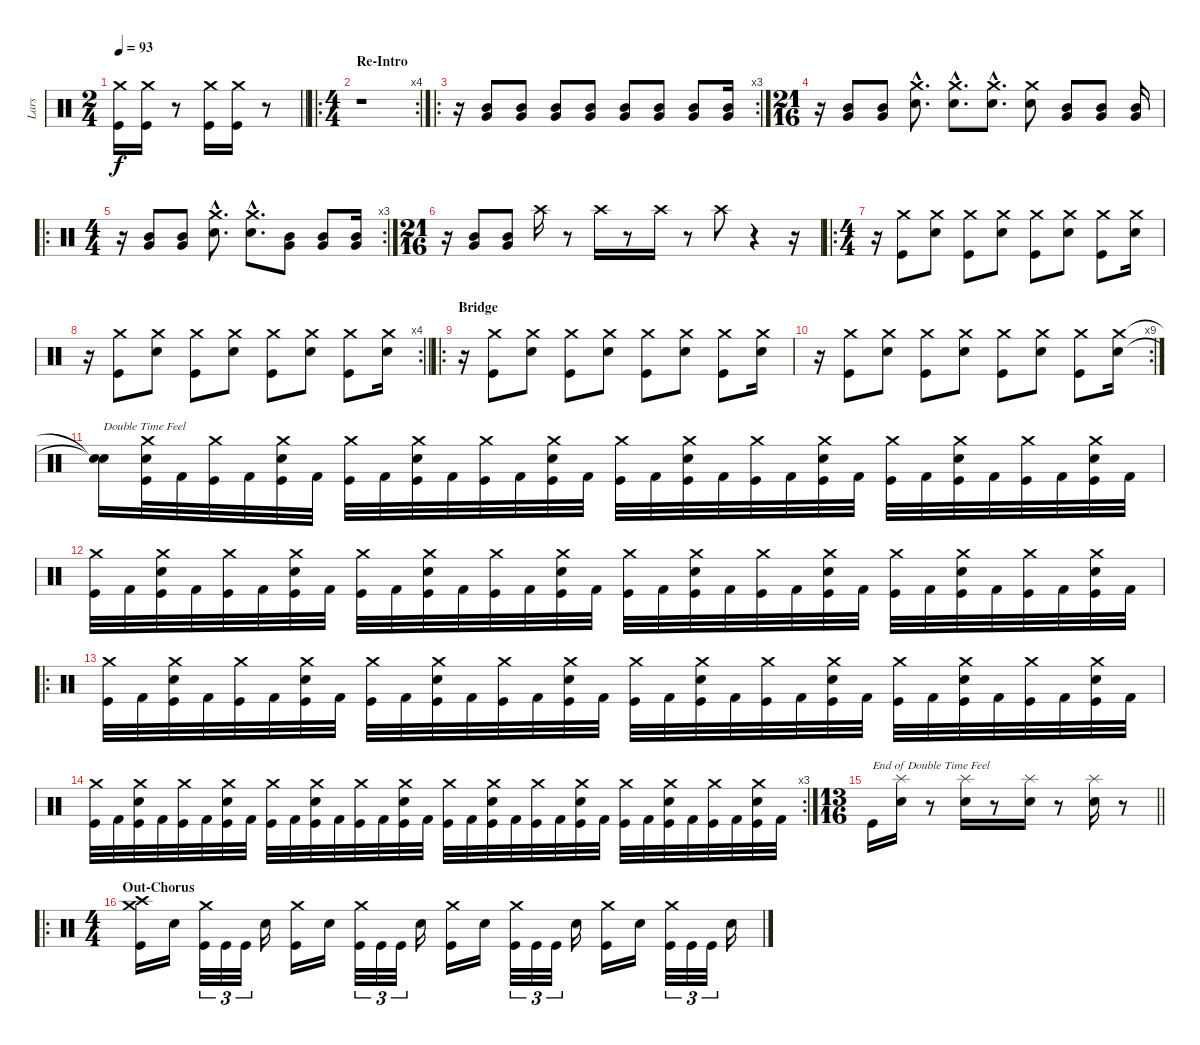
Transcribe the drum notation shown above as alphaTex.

\track ("Lars" "Lars") {instrument percussion}
\staff {score}
\articulation defaults
\ts (2 4)
\tempo 93
\clef neutral
\barLineRight lightlight
\ks c
("Crash medium (hit)" "Kick (hit)").16{dy f} ("Crash medium (hit)" "Kick (hit)").16 r.8 ("Crash medium (hit)" "Kick (hit)").16 ("Crash medium (hit)" "Kick (hit)").16 r.8 |
\ro
\rc 4
\ts (4 4)
\section ("" "Re-Intro")
r.1 |
\ro
\rc 3
r.16 ("Mid Tom (hit)" "Very Low Tom (hit)").8 ("Mid Tom (hit)" "Very Low Tom (hit)").8 ("Mid Tom (hit)" "Very Low Tom (hit)").8 ("Mid Tom (hit)" "Very Low Tom (hit)").8 ("Mid Tom (hit)" "Very Low Tom (hit)").8 ("Mid Tom (hit)" "Very Low Tom (hit)").8 ("Mid Tom (hit)" "Very Low Tom (hit)").8 ("Mid Tom (hit)" "Very Low Tom (hit)").16 |
\ts (21 16)
r.16 ("Mid Tom (hit)" "Very Low Tom (hit)").8 ("Mid Tom (hit)" "Very Low Tom (hit)").8 ("Crash medium (hit)"{hac} "Electric Snare (hit)"{hac}).8{d} ("Crash medium (hit)"{hac} "Electric Snare (hit)"{hac}).8{d} ("Crash medium (hit)"{hac} "Electric Snare (hit)"{hac}).8{d} ("Crash medium (hit)" "Electric Snare (hit)").8 ("Mid Tom (hit)" "Very Low Tom (hit)").8 ("Mid Tom (hit)" "Very Low Tom (hit)").8 ("Mid Tom (hit)" "Very Low Tom (hit)").16 |
\ro
\rc 3
\ts (4 4)
r.16 ("Mid Tom (hit)" "Very Low Tom (hit)").8 ("Mid Tom (hit)" "Very Low Tom (hit)").8 ("Crash medium (hit)"{hac} "Electric Snare (hit)"{hac}).8{d} ("Crash medium (hit)"{hac} "Electric Snare (hit)"{hac}).8{d} ("Mid Tom (hit)" "Very Low Tom (hit)").8 ("Mid Tom (hit)" "Very Low Tom (hit)").8 ("Mid Tom (hit)" "Very Low Tom (hit)").16 |
\ts (21 16)
r.16 ("Mid Tom (hit)" "Very Low Tom (hit)").8 ("Mid Tom (hit)" "Very Low Tom (hit)").8 "Crash high (hit)".16 r.8 "Crash high (hit)".16 r.8 "Crash high (hit)".16 r.8 "Crash high (hit)".8 r.4 r.16 |
\ro
\ts (4 4)
r.16 ("Crash medium (hit)" "Kick (hit)").8 ("Crash medium (hit)" "Electric Snare (hit)").8 ("Crash medium (hit)" "Kick (hit)").8 ("Crash medium (hit)" "Electric Snare (hit)").8 ("Crash medium (hit)" "Kick (hit)").8 ("Crash medium (hit)" "Electric Snare (hit)").8 ("Crash medium (hit)" "Kick (hit)").8 ("Crash medium (hit)" "Electric Snare (hit)").16 |
\rc 4
\barLineRight lightlight
r.16 ("Crash medium (hit)" "Kick (hit)").8 ("Crash medium (hit)" "Electric Snare (hit)").8 ("Crash medium (hit)" "Kick (hit)").8 ("Crash medium (hit)" "Electric Snare (hit)").8 ("Crash medium (hit)" "Kick (hit)").8 ("Crash medium (hit)" "Electric Snare (hit)").8 ("Crash medium (hit)" "Kick (hit)").8 ("Crash medium (hit)" "Electric Snare (hit)").16 |
\ro
\section ("" "Bridge")
r.16 ("Crash medium (hit)" "Kick (hit)").8 ("Crash medium (hit)" "Electric Snare (hit)").8 ("Crash medium (hit)" "Kick (hit)").8 ("Crash medium (hit)" "Electric Snare (hit)").8 ("Crash medium (hit)" "Kick (hit)").8 ("Crash medium (hit)" "Electric Snare (hit)").8 ("Crash medium (hit)" "Kick (hit)").8 ("Crash medium (hit)" "Electric Snare (hit)").16 |
\rc 9
r.16 ("Crash medium (hit)" "Kick (hit)").8 ("Crash medium (hit)" "Electric Snare (hit)").8 ("Crash medium (hit)" "Kick (hit)").8 ("Crash medium (hit)" "Electric Snare (hit)").8 ("Crash medium (hit)" "Kick (hit)").8 ("Crash medium (hit)" "Electric Snare (hit)").8 ("Crash medium (hit)" "Kick (hit)").8 ("Crash medium (hit)" "Electric Snare (hit)").16 |
("Snare (hit)"{t} "Snare (hit)"{t}).16{txt "Double Time Feel"} ("Crash medium (hit)" "Electric Snare (hit)" "Kick (hit)").32 "Kick (hit) 2".32 ("Crash medium (hit)" "Kick (hit)").32 "Kick (hit) 2".32 ("Crash medium (hit)" "Electric Snare (hit)" "Kick (hit)").32 "Kick (hit) 2".32 ("Crash medium (hit)" "Kick (hit)").32 "Kick (hit) 2".32 ("Crash medium (hit)" "Electric Snare (hit)" "Kick (hit)").32 "Kick (hit) 2".32 ("Crash medium (hit)" "Kick (hit)").32 "Kick (hit) 2".32 ("Crash medium (hit)" "Electric Snare (hit)" "Kick (hit)").32 "Kick (hit) 2".32 ("Crash medium (hit)" "Kick (hit)").32 "Kick (hit) 2".32 ("Crash medium (hit)" "Electric Snare (hit)" "Kick (hit)").32 "Kick (hit) 2".32 ("Crash medium (hit)" "Kick (hit)").32 "Kick (hit) 2".32 ("Crash medium (hit)" "Electric Snare (hit)" "Kick (hit)").32 "Kick (hit) 2".32 ("Crash medium (hit)" "Kick (hit)").32 "Kick (hit) 2".32 ("Crash medium (hit)" "Electric Snare (hit)" "Kick (hit)").32 "Kick (hit) 2".32 ("Crash medium (hit)" "Kick (hit)").32 "Kick (hit) 2".32 ("Crash medium (hit)" "Electric Snare (hit)" "Kick (hit)").32 "Kick (hit) 2".32 |
("Crash medium (hit)" "Kick (hit)").32 "Kick (hit) 2".32 ("Crash medium (hit)" "Electric Snare (hit)" "Kick (hit)").32 "Kick (hit) 2".32 ("Crash medium (hit)" "Kick (hit)").32 "Kick (hit) 2".32 ("Crash medium (hit)" "Electric Snare (hit)" "Kick (hit)").32 "Kick (hit) 2".32 ("Crash medium (hit)" "Kick (hit)").32 "Kick (hit) 2".32 ("Crash medium (hit)" "Electric Snare (hit)" "Kick (hit)").32 "Kick (hit) 2".32 ("Crash medium (hit)" "Kick (hit)").32 "Kick (hit) 2".32 ("Crash medium (hit)" "Electric Snare (hit)" "Kick (hit)").32 "Kick (hit) 2".32 ("Crash medium (hit)" "Kick (hit)").32 "Kick (hit) 2".32 ("Crash medium (hit)" "Electric Snare (hit)" "Kick (hit)").32 "Kick (hit) 2".32 ("Crash medium (hit)" "Kick (hit)").32 "Kick (hit) 2".32 ("Crash medium (hit)" "Electric Snare (hit)" "Kick (hit)").32 "Kick (hit) 2".32 ("Crash medium (hit)" "Kick (hit)").32 "Kick (hit) 2".32 ("Crash medium (hit)" "Electric Snare (hit)" "Kick (hit)").32 "Kick (hit) 2".32 ("Crash medium (hit)" "Kick (hit)").32 "Kick (hit) 2".32 ("Crash medium (hit)" "Electric Snare (hit)" "Kick (hit)").32 "Kick (hit) 2".32 |
\ro
("Crash medium (hit)" "Kick (hit)").32 "Kick (hit) 2".32 ("Crash medium (hit)" "Electric Snare (hit)" "Kick (hit)").32 "Kick (hit) 2".32 ("Crash medium (hit)" "Kick (hit)").32 "Kick (hit) 2".32 ("Crash medium (hit)" "Electric Snare (hit)" "Kick (hit)").32 "Kick (hit) 2".32 ("Crash medium (hit)" "Kick (hit)").32 "Kick (hit) 2".32 ("Crash medium (hit)" "Electric Snare (hit)" "Kick (hit)").32 "Kick (hit) 2".32 ("Crash medium (hit)" "Kick (hit)").32 "Kick (hit) 2".32 ("Crash medium (hit)" "Electric Snare (hit)" "Kick (hit)").32 "Kick (hit) 2".32 ("Crash medium (hit)" "Kick (hit)").32 "Kick (hit) 2".32 ("Crash medium (hit)" "Electric Snare (hit)" "Kick (hit)").32 "Kick (hit) 2".32 ("Crash medium (hit)" "Kick (hit)").32 "Kick (hit) 2".32 ("Crash medium (hit)" "Electric Snare (hit)" "Kick (hit)").32 "Kick (hit) 2".32 ("Crash medium (hit)" "Kick (hit)").32 "Kick (hit) 2".32 ("Crash medium (hit)" "Electric Snare (hit)" "Kick (hit)").32 "Kick (hit) 2".32 ("Crash medium (hit)" "Kick (hit)").32 "Kick (hit) 2".32 ("Crash medium (hit)" "Electric Snare (hit)" "Kick (hit)").32 "Kick (hit) 2".32 |
\rc 3
("Crash medium (hit)" "Kick (hit)").32 "Kick (hit) 2".32 ("Crash medium (hit)" "Electric Snare (hit)" "Kick (hit)").32 "Kick (hit) 2".32 ("Crash medium (hit)" "Kick (hit)").32 "Kick (hit) 2".32 ("Crash medium (hit)" "Electric Snare (hit)" "Kick (hit)").32 "Kick (hit) 2".32 ("Crash medium (hit)" "Kick (hit)").32 "Kick (hit) 2".32 ("Crash medium (hit)" "Electric Snare (hit)" "Kick (hit)").32 "Kick (hit) 2".32 ("Crash medium (hit)" "Kick (hit)").32 "Kick (hit) 2".32 ("Crash medium (hit)" "Electric Snare (hit)" "Kick (hit)").32 "Kick (hit) 2".32 ("Crash medium (hit)" "Kick (hit)").32 "Kick (hit) 2".32 ("Crash medium (hit)" "Electric Snare (hit)" "Kick (hit)").32 "Kick (hit) 2".32 ("Crash medium (hit)" "Kick (hit)").32 "Kick (hit) 2".32 ("Crash medium (hit)" "Electric Snare (hit)" "Kick (hit)").32 "Kick (hit) 2".32 ("Crash medium (hit)" "Kick (hit)").32 "Kick (hit) 2".32 ("Crash medium (hit)" "Electric Snare (hit)" "Kick (hit)").32 "Kick (hit) 2".32 ("Crash medium (hit)" "Kick (hit)").32 "Kick (hit) 2".32 ("Crash medium (hit)" "Electric Snare (hit)" "Kick (hit)").32 "Kick (hit) 2".32 |
\ts (13 16)
\barLineRight lightlight "Kick (hit)".16{txt "End of Double Time Feel"}
("Splash (hit)" "Electric Snare (hit)").16 r.8 ("Splash (hit)" "Electric Snare (hit)").16 r.8 ("Splash (hit)" "Electric Snare (hit)").16 r.8 ("Splash (hit)" "Electric Snare (hit)").16 r.8 |
\ro
\ts (4 4)
\section ("" "Out-Chorus")
("Crash high (hit)" "Crash medium (hit)" "Kick (hit)").16 "Electric Snare (hit)".16 ("Crash medium (hit)" "Kick (hit)").32{tu (3 2)} "Kick (hit)".32{tu (3 2)} "Kick (hit)".32{tu (3 2)} "Electric Snare (hit)".16 ("Crash medium (hit)" "Kick (hit)").16 "Electric Snare (hit)".16 ("Crash medium (hit)" "Kick (hit)").32{tu (3 2)} "Kick (hit)".32{tu (3 2)} "Kick (hit)".32{tu (3 2)} "Electric Snare (hit)".16 ("Crash medium (hit)" "Kick (hit)").16 "Electric Snare (hit)".16 ("Crash medium (hit)" "Kick (hit)").32{tu (3 2)} "Kick (hit)".32{tu (3 2)} "Kick (hit)".32{tu (3 2)} "Electric Snare (hit)".16 ("Crash medium (hit)" "Kick (hit)").16 "Electric Snare (hit)".16 ("Crash medium (hit)" "Kick (hit)").32{tu (3 2)} "Kick (hit)".32{tu (3 2)} "Kick (hit)".32{tu (3 2)} "Electric Snare (hit)".16
